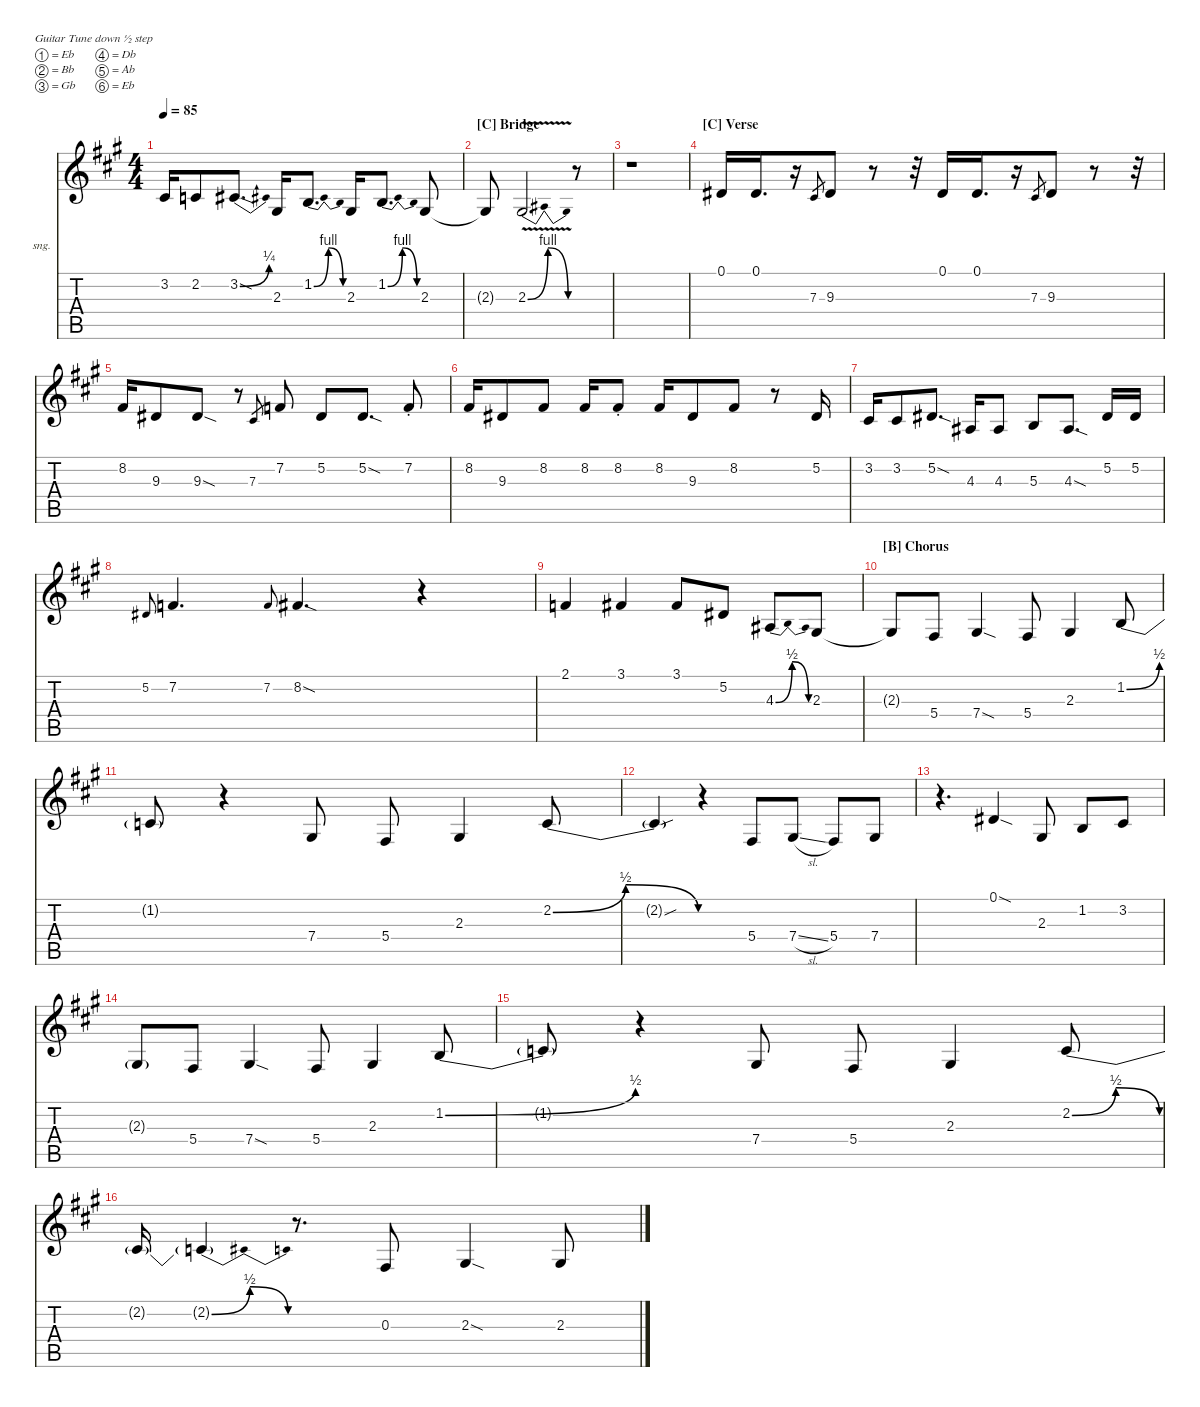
\defaultSystemsLayout 4
\hideDynamics
\bracketExtendMode nobrackets
\firstSystemTrackNameOrientation horizontal
\otherSystemsTrackNameOrientation horizontal
\track ("Vocals" "sng.") {instrument voiceoohs}
\staff {score tabs}
\tuning (Eb4 Bb3 Gb3 Db3 Ab2 Eb2)
\ts (4 4)
\tempo 85
\clef g2
\ks a
3.2{acc #}.16{dy mf beam Up} 2.2{acc forcenatural}.8{beam Up} 3.2{be (bend 0 0 14.399999999999999 1) sod acc #}.8{d beam Up} 2.3{acc #}.16{beam Up} 1.2{be (bendrelease 0 0 37.8 4 42.6 4 50.4 0) acc forcenatural}.8{d beam Up} 2.3{acc #}.16{beam Up} 1.2{be (bendrelease 0 0 24 4 30 4 42 0) acc forcenatural}.8{d beam Up} 2.3{acc #}.8{beam Up} |
\section ("C" "Bridge")
2.3{t acc #}.8{beam Up} 2.3{be (bendrelease 0 0 5.3999999999999995 4 29.4 4 44.4 0) v acc #}.2{d beam Up} r.8{beam Up} |
r.1{beam Down} |
\section ("C" "Verse")
0.1{acc #}.16{beam Up} 0.1{acc #}.16{d beam Up} r.16{beam Up} 7.3{acc #}.8{gr beam Up} 9.3{acc #}.8{beam Up} r.8{beam Up} r.32{beam Up} 0.1{acc #}.16{beam Up} 0.1{acc #}.16{d beam Up} r.16{beam Up} 7.3{acc #}.8{gr beam Up} 9.3{acc #}.8{beam Up} r.8{beam Up} r.32{beam Up} |
8.2{acc #}.16{beam Up} 9.3{acc #}.8{beam Up} 9.3{sod acc #}.8{beam Up} r.8{beam Up} 7.3{acc #}.8{gr beam Up} 7.2{acc forcenatural}.8{beam Up} 5.2{acc #}.8{beam Up} 5.2{sod acc #}.8{d beam Up} 7.2{st acc forcenatural}.8{beam Up} |
8.2{acc #}.16{beam Up} 9.3{acc #}.8{beam Up} 8.2{acc #}.8{beam Up} 8.2{acc #}.16{beam Up} 8.2{st acc #}.8{beam Up} 8.2{acc #}.16{beam Up} 9.3{acc #}.8{beam Up} 8.2{acc #}.8{beam Up} r.8{beam Up} 5.2{acc #}.16{beam Up} |
3.2{acc #}.16{beam Up} 3.2{acc #}.8{beam Up} 5.2{sod acc #}.8{d beam Up} 4.3{acc #}.16{beam Up} 4.3{acc #}.8{beam Up} 5.3{acc forcenatural}.8{beam Up} 4.3{sod acc #}.8{d beam Up} 5.2{acc #}.16{beam Up} 5.2{acc #}.16{beam Up} |
5.2{acc #}.8{gr onbeat beam Up} 7.2{acc forcenatural}.4{d beam Up} 7.2{acc forcenatural}.8{gr onbeat beam Up} 8.2{sod acc #}.4{d beam Up} r.4{beam Up} |
2.1{acc forcenatural}.4{beam Up} 3.1{acc #}.4{beam Up} 3.1{acc #}.8{beam Up} 5.2{acc #}.8{beam Up} 4.3{be (bendrelease 0 0 16.8 2 24 2 33 0) acc #}.8{beam Up} 2.3{acc #}.8{beam Up} |
\section ("B" "Chorus")
2.3{t acc #}.8{beam Up} 5.4{acc #}.8{beam Up} 7.4{sod acc #}.4{beam Up} 5.4{acc #}.8{beam Up} 2.3{acc #}.4{beam Up} 1.2{be (bend 0 0 15.6 2) acc forcenatural}.8{beam Up} |
1.2{t}.8{beam Up} r.4{beam Up} 7.4{acc #}.8{beam Up} 5.4{acc #}.8{beam Up} 2.3{acc #}.4{beam Up} 2.2{be (bendrelease 0 0 33.6 2 42 2 51 0) acc forcenatural}.8{beam Up} |
2.2{sou t acc forcenatural}.4{beam Up} r.4{beam Up} 5.4{acc #}.8{beam Up} 7.4{sl acc #}.8{beam Up} 5.4{acc #}.8{beam Up} 7.4{acc #}.8{beam Up} |
r.4{d beam Down} 0.1{sod acc #}.4{beam Up} 2.3{acc #}.8{beam Up} 1.2{acc forcenatural}.8{beam Up} 3.2{acc #}.8{beam Up} |
2.3{g acc #}.8{beam Up} 5.4{acc #}.8{beam Up} 7.4{sod acc #}.4{beam Up} 5.4{acc #}.8{beam Up} 2.3{acc #}.4{beam Up} 1.2{be (bend 0 0 15.6 2) acc forcenatural}.8{beam Up} |
1.2{t}.8{beam Up} r.4{beam Up} 7.4{acc #}.8{beam Up} 5.4{acc #}.8{beam Up} 2.3{acc #}.4{beam Up} 2.2{be (bendrelease 12.6 0 26.4 2 30.599999999999998 2 36.6 0) acc forcenatural}.8{beam Up} |
2.2{t acc forcenatural}.16{beam Up} 2.2{be (bendrelease 0 0 3 2 13.2 2 22.8 0) t acc forcenatural}.4{beam Up} r.8{d beam Up} 0.3{acc #}.8{beam Up} 2.3{sod acc #}.4{beam Up} 2.3{acc #}.8{beam Up}
